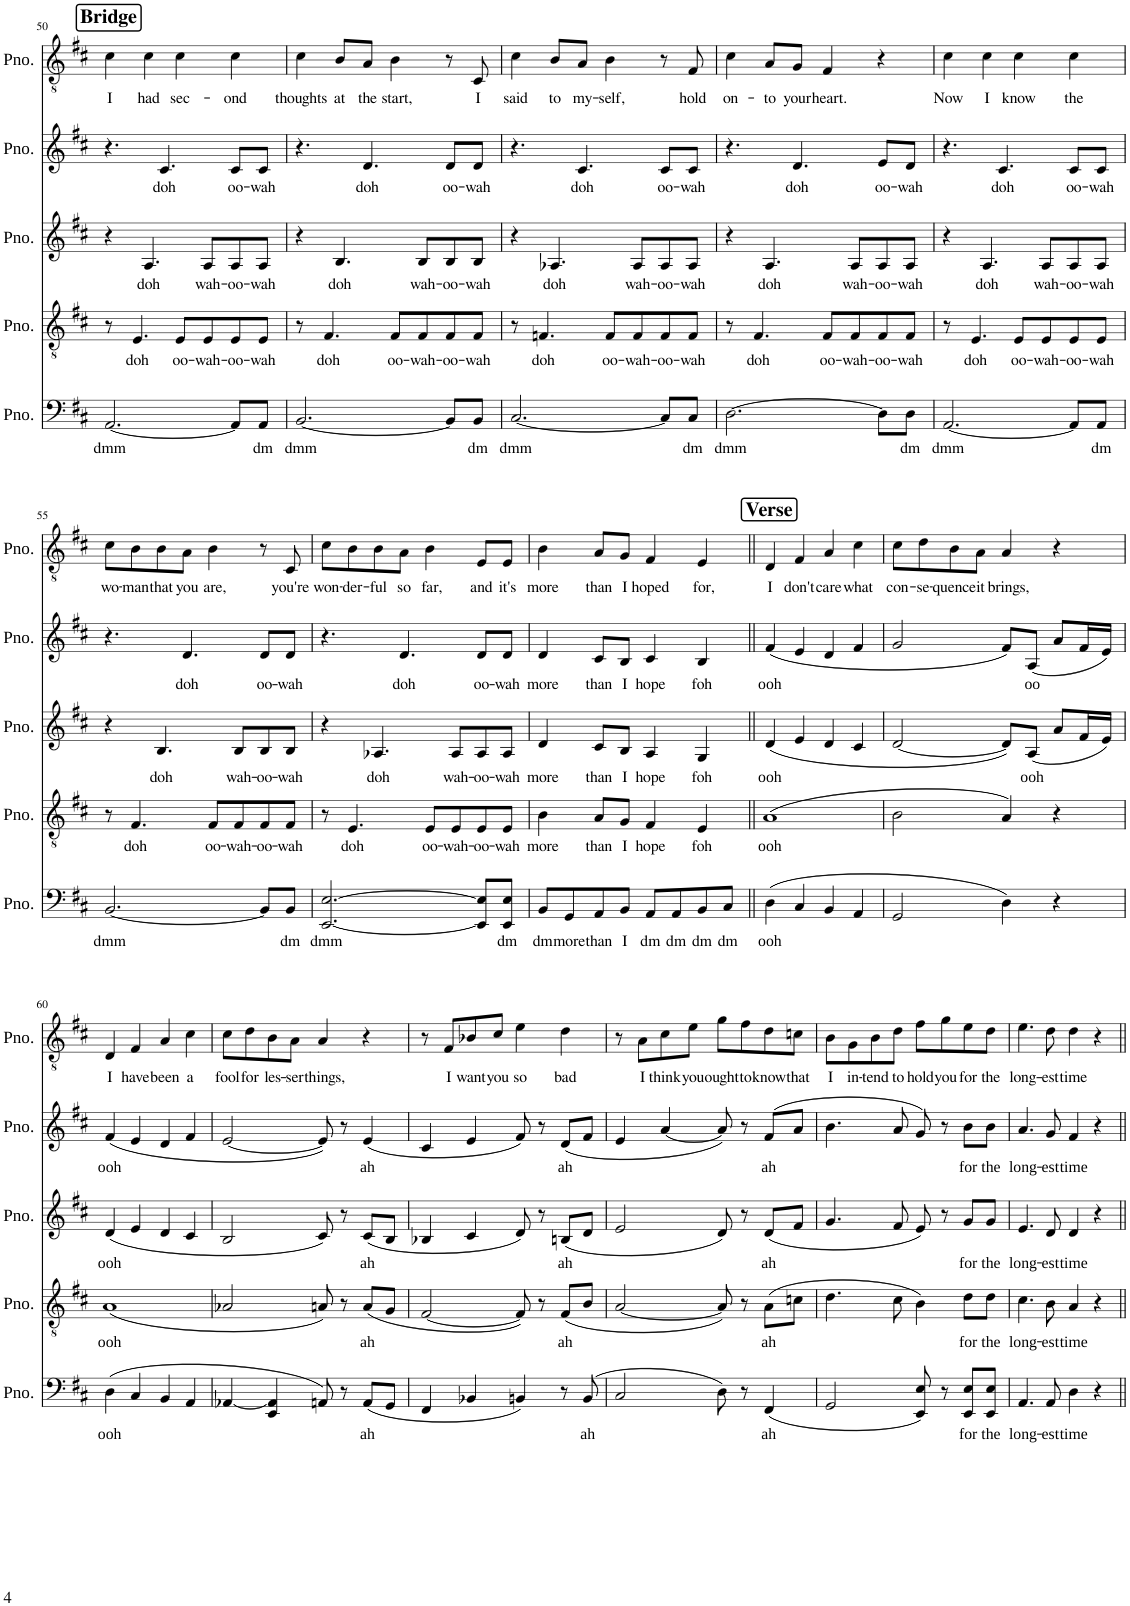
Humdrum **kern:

**kern	**text	**kern	**text	**kern	**text	**kern	**text	**kern	**text
*part5	*part5	*part4	*part4	*part3	*part3	*part2	*part2	*part1	*part1
*staff5	*staff5	*staff4	*staff4	*staff3	*staff3	*staff2	*staff2	*staff1	*staff1
*I"Piano	*	*I"Piano	*	*I"Piano	*	*I"Piano	*	*I"Piano	*
*I'Pno.	*	*I'Pno.	*	*I'Pno.	*	*I'Pno.	*	*I'Pno.	*
!!LO:PB:g=z
*clefF4	*	*clefGv2	*	*clefG2	*	*clefG2	*	*clefGv2	*
*k[f#c#]	*	*k[f#c#]	*	*k[f#c#]	*	*k[f#c#]	*	*k[f#c#]	*
*M4/4	*	*M4/4	*	*M4/4	*	*M4/4	*	*M4/4	*
!!LO:REH:place=s1:a:B:cj:fs=14:t=Bridge
=50	=50	=50	=50	=50	=50	=50	=50	=50	=50
!	!LO:LY:b	!	!	!	!	!	!	!	!LO:LY:b
[2.AA/	dmm	8r	.	4r	.	4.r	.	4c#\	I
!	!	!	!LO:LY:b	!	!	!	!	!	!
.	.	4.E/	doh	.	.	.	.	.	.
!	!	!	!	!	!LO:LY:b	!	!	!	!LO:LY:b
.	.	.	.	4.A/	doh	.	.	4c#\	had
!	!	!	!	!	!	!	!LO:LY:b	!	!
.	.	.	.	.	.	4.c#/	doh	.	.
!	!	!	!LO:LY:b	!	!	!	!	!	!LO:LY:b
.	.	8E/L	oo-	.	.	.	.	4c#\	sec-
!	!	!	!LO:LY:b	!	!LO:LY:b	!	!	!	!
.	.	8E/	-wah-	8A/L	wah-	.	.	.	.
!	!	!	!LO:LY:b	!	!LO:LY:b	!	!LO:LY:b	!	!LO:LY:b
8AA/L]	.	8E/	-oo-	8A/	-oo-	8c#/L	oo-	4c#\	-ond
!	!LO:LY:b	!	!LO:LY:b	!	!LO:LY:b	!	!LO:LY:b	!	!
8AA/J	dm	8E/J	-wah	8A/J	-wah	8c#/J	-wah	.	.
=51	=51	=51	=51	=51	=51	=51	=51	=51	=51
!	!LO:LY:b	!	!	!	!	!	!	!	!LO:LY:b
[2.BB/	dmm	8r	.	4r	.	4.r	.	4c#\	thoughts
!	!	!	!LO:LY:b	!	!	!	!	!	!
.	.	4.F#/	doh	.	.	.	.	.	.
!	!	!	!	!	!LO:LY:b	!	!	!	!LO:LY:b
.	.	.	.	4.B/	doh	.	.	8B/L	at
!	!	!	!	!	!	!	!LO:LY:b	!	!LO:LY:b
.	.	.	.	.	.	4.d/	doh	8A/J	the
!	!	!	!LO:LY:b	!	!	!	!	!	!LO:LY:b
.	.	8F#/L	oo-	.	.	.	.	4B\	start,
!	!	!	!LO:LY:b	!	!LO:LY:b	!	!	!	!
.	.	8F#/	-wah-	8B/L	wah-	.	.	.	.
!	!	!	!LO:LY:b	!	!LO:LY:b	!	!LO:LY:b	!	!
8BB/L]	.	8F#/	-oo-	8B/	-oo-	8d/L	oo-	8r	.
!	!LO:LY:b	!	!LO:LY:b	!	!LO:LY:b	!	!LO:LY:b	!	!LO:LY:b
8BB/J	dm	8F#/J	-wah	8B/J	-wah	8d/J	-wah	8C#/	I
=52	=52	=52	=52	=52	=52	=52	=52	=52	=52
!	!LO:LY:b	!	!	!	!	!	!	!	!LO:LY:b
[2.C#/	dmm	8r	.	4r	.	4.r	.	4c#\	said
!	!	!	!LO:LY:b	!	!	!	!	!	!
.	.	4.Fn/	doh	.	.	.	.	.	.
!	!	!	!	!	!LO:LY:b	!	!	!	!LO:LY:b
.	.	.	.	4.A-X/	doh	.	.	8B/L	to
!	!	!	!	!	!	!	!LO:LY:b	!	!LO:LY:b
.	.	.	.	.	.	4.c#/	doh	8A/J	my-
!	!	!	!LO:LY:b	!	!	!	!	!	!LO:LY:b
.	.	8F/L	oo-	.	.	.	.	4B\	-self,
!	!	!	!LO:LY:b	!	!LO:LY:b	!	!	!	!
.	.	8F/	-wah-	8A-/L	wah-	.	.	.	.
!	!	!	!LO:LY:b	!	!LO:LY:b	!	!LO:LY:b	!	!
8C#/L]	.	8F/	-oo-	8A-/	-oo-	8c#/L	oo-	8r	.
!	!LO:LY:b	!	!LO:LY:b	!	!LO:LY:b	!	!LO:LY:b	!	!LO:LY:b
8C#/J	dm	8F/J	-wah	8A-/J	-wah	8c#/J	-wah	8F#/	hold
=53	=53	=53	=53	=53	=53	=53	=53	=53	=53
!	!LO:LY:b	!	!	!	!	!	!	!	!LO:LY:b
[2.D\	dmm	8r	.	4r	.	4.r	.	4c#\	on-
!	!	!	!LO:LY:b	!	!	!	!	!	!
.	.	4.F#/	doh	.	.	.	.	.	.
!	!	!	!	!	!LO:LY:b	!	!	!	!LO:LY:b
.	.	.	.	4.A/	doh	.	.	8A/L	-to
!	!	!	!	!	!	!	!LO:LY:b	!	!LO:LY:b
.	.	.	.	.	.	4.d/	doh	8G/J	your
!	!	!	!LO:LY:b	!	!	!	!	!	!LO:LY:b
.	.	8F#/L	oo-	.	.	.	.	4F#/	heart.
!	!	!	!LO:LY:b	!	!LO:LY:b	!	!	!	!
.	.	8F#/	-wah-	8A/L	wah-	.	.	.	.
!	!	!	!LO:LY:b	!	!LO:LY:b	!	!LO:LY:b	!	!
8D\L]	.	8F#/	-oo-	8A/	-oo-	8e/L	oo-	4r	.
!	!LO:LY:b	!	!LO:LY:b	!	!LO:LY:b	!	!LO:LY:b	!	!
8D\J	dm	8F#/J	-wah	8A/J	-wah	8d/J	-wah	.	.
=54	=54	=54	=54	=54	=54	=54	=54	=54	=54
!	!LO:LY:b	!	!	!	!	!	!	!	!LO:LY:b
[2.AA/	dmm	8r	.	4r	.	4.r	.	4c#\	Now
!	!	!	!LO:LY:b	!	!	!	!	!	!
.	.	4.E/	doh	.	.	.	.	.	.
!	!	!	!	!	!LO:LY:b	!	!	!	!LO:LY:b
.	.	.	.	4.A/	doh	.	.	4c#\	I
!	!	!	!	!	!	!	!LO:LY:b	!	!
.	.	.	.	.	.	4.c#/	doh	.	.
!	!	!	!LO:LY:b	!	!	!	!	!	!LO:LY:b
.	.	8E/L	oo-	.	.	.	.	4c#\	know
!	!	!	!LO:LY:b	!	!LO:LY:b	!	!	!	!
.	.	8E/	-wah-	8A/L	wah-	.	.	.	.
!	!	!	!LO:LY:b	!	!LO:LY:b	!	!LO:LY:b	!	!LO:LY:b
8AA/L]	.	8E/	-oo-	8A/	-oo-	8c#/L	oo-	4c#\	the
!	!LO:LY:b	!	!LO:LY:b	!	!LO:LY:b	!	!LO:LY:b	!	!
8AA/J	dm	8E/J	-wah	8A/J	-wah	8c#/J	-wah	.	.
!!LO:LB:g=z
=55	=55	=55	=55	=55	=55	=55	=55	=55	=55
!	!LO:LY:b	!	!	!	!	!	!	!	!LO:LY:b
[2.BB/	dmm	8r	.	4r	.	4.r	.	8c#\L	wo-
!	!	!	!LO:LY:b	!	!	!	!	!	!LO:LY:b
.	.	4.F#/	doh	.	.	.	.	8B\	-man
!	!	!	!	!	!LO:LY:b	!	!	!	!LO:LY:b
.	.	.	.	4.B/	doh	.	.	8B\	that
!	!	!	!	!	!	!	!LO:LY:b	!	!LO:LY:b
.	.	.	.	.	.	4.d/	doh	8A\J	you
!	!	!	!LO:LY:b	!	!	!	!	!	!LO:LY:b
.	.	8F#/L	oo-	.	.	.	.	4B\	are,
!	!	!	!LO:LY:b	!	!LO:LY:b	!	!	!	!
.	.	8F#/	-wah-	8B/L	wah-	.	.	.	.
!	!	!	!LO:LY:b	!	!LO:LY:b	!	!LO:LY:b	!	!
8BB/L]	.	8F#/	-oo-	8B/	-oo-	8d/L	oo-	8r	.
!	!LO:LY:b	!	!LO:LY:b	!	!LO:LY:b	!	!LO:LY:b	!	!LO:LY:b
8BB/J	dm	8F#/J	-wah	8B/J	-wah	8d/J	-wah	8C#/	you're
=56	=56	=56	=56	=56	=56	=56	=56	=56	=56
!	!LO:LY:b	!	!	!	!	!	!	!	!LO:LY:b
[2.EE/ [2.E/	dmm	8r	.	4r	.	4.r	.	8c#\L	won-
!	!	!	!LO:LY:b	!	!	!	!	!	!LO:LY:b
.	.	4.E/	doh	.	.	.	.	8B\	-der-
!	!	!	!	!	!LO:LY:b	!	!	!	!LO:LY:b
.	.	.	.	4.A-X/	doh	.	.	8B\	-ful
!	!	!	!	!	!	!	!LO:LY:b	!	!LO:LY:b
.	.	.	.	.	.	4.d/	doh	8A\J	so
!	!	!	!LO:LY:b	!	!	!	!	!	!LO:LY:b
.	.	8E/L	oo-	.	.	.	.	4B\	far,
!	!	!	!LO:LY:b	!	!LO:LY:b	!	!	!	!
.	.	8E/	-wah-	8A-/L	wah-	.	.	.	.
!	!	!	!LO:LY:b	!	!LO:LY:b	!	!LO:LY:b	!	!LO:LY:b
8EE/] 8E/]L	.	8E/	-oo-	8A-/	-oo-	8d/L	oo-	8E/L	and
!	!LO:LY:b	!	!LO:LY:b	!	!LO:LY:b	!	!LO:LY:b	!	!LO:LY:b
8EE/ 8E/J	dm	8E/J	-wah	8A-/J	-wah	8d/J	-wah	8E/J	it's
=57	=57	=57	=57	=57	=57	=57	=57	=57	=57
!	!LO:LY:b	!	!LO:LY:b	!	!LO:LY:b	!	!LO:LY:b	!	!LO:LY:b
8BB/L	dm	4B\	more	4d/	more	4d/	more	4B\	more
!	!LO:LY:b	!	!	!	!	!	!	!	!
8GG/	more	.	.	.	.	.	.	.	.
!	!LO:LY:b	!	!LO:LY:b	!	!LO:LY:b	!	!LO:LY:b	!	!LO:LY:b
8AA/	than	8A/L	than	8c#/L	than	8c#/L	than	8A/L	than
!	!LO:LY:b	!	!LO:LY:b	!	!LO:LY:b	!	!LO:LY:b	!	!LO:LY:b
8BB/J	I	8G/J	I	8B/J	I	8B/J	I	8G/J	I
!	!LO:LY:b	!	!LO:LY:b	!	!LO:LY:b	!	!LO:LY:b	!	!LO:LY:b
8AA/L	dm	4F#/	hope	4A/	hope	4c#/	hope	4F#/	hoped
!	!LO:LY:b	!	!	!	!	!	!	!	!
8AA/	dm	.	.	.	.	.	.	.	.
!	!LO:LY:b	!	!LO:LY:b	!	!LO:LY:b	!	!LO:LY:b	!	!LO:LY:b
8BB/	dm	4E/	foh	4G/	foh	4B/	foh	4E/	for,
!	!LO:LY:b	!	!	!	!	!	!	!	!
8C#/J	dm	.	.	.	.	.	.	.	.
!!LO:REH:place=s1:a:B:cj:fs=14:t=Verse
=58||	=58||	=58||	=58||	=58||	=58||	=58||	=58||	=58||	=58||
!	!LO:LY:b	!	!LO:LY:b	!	!LO:LY:b	!	!LO:LY:b	!	!LO:LY:b
(4D\	ooh	(1A	ooh	(4d/	ooh	(4f#/	ooh	4D/	I
!	!	!	!	!	!	!	!	!	!LO:LY:b
4C#/	.	.	.	4e/	.	4e/	.	4F#/	don't
!	!	!	!	!	!	!	!	!	!LO:LY:b
4BB/	.	.	.	4d/	.	4d/	.	4A/	care
!	!	!	!	!	!	!	!	!	!LO:LY:b
4AA/	.	.	.	4c#/	.	4f#/	.	4c#\	what
=59	=59	=59	=59	=59	=59	=59	=59	=59	=59
!	!	!	!	!	!	!	!	!	!LO:LY:b
2GG/	.	2B\	.	[2d/	.	2g/	.	8c#\L	con-
!	!	!	!	!	!	!	!	!	!LO:LY:b
.	.	.	.	.	.	.	.	8d\	-se-
!	!	!	!	!	!	!	!	!	!LO:LY:b
.	.	.	.	.	.	.	.	8B\	-quence
!	!	!	!	!	!	!	!	!	!LO:LY:b
.	.	.	.	.	.	.	.	8A\J	it
!	!	!	!	!	!	!	!	!	!LO:LY:b
4D\)	.	4A/)	.	8d/L])	.	8f#/L)	.	4A/	brings,
!	!	!	!	!	!LO:LY:b	!	!LO:LY:b	!	!
.	.	.	.	(8A/J	ooh	(8A/J	oo	.	.
4r	.	4r	.	8a/L	.	8a/L	.	4r	.
.	.	.	.	16f#/L	.	16f#/L	.	.	.
.	.	.	.	16e/JJ)	.	16e/JJ)	.	.	.
!!LO:LB:g=z
=60	=60	=60	=60	=60	=60	=60	=60	=60	=60
!	!LO:LY:b	!	!LO:LY:b	!	!LO:LY:b	!	!LO:LY:b	!	!LO:LY:b
(4D\	ooh	(1A	ooh	(4d/	ooh	(4f#/	ooh	4D/	I
!	!	!	!	!	!	!	!	!	!LO:LY:b
4C#/	.	.	.	4e/	.	4e/	.	4F#/	have
!	!	!	!	!	!	!	!	!	!LO:LY:b
4BB/	.	.	.	4d/	.	4d/	.	4A/	been
!	!	!	!	!	!	!	!	!	!LO:LY:b
4AA/	.	.	.	4c#/	.	4f#/	.	4c#\	a
=61	=61	=61	=61	=61	=61	=61	=61	=61	=61
!	!	!	!	!	!	!	!	!	!LO:LY:b
[4AA-X/	.	2A-X/	.	2B/	.	[2e/	.	8c#\L	fool
!	!	!	!	!	!	!	!	!	!LO:LY:b
.	.	.	.	.	.	.	.	8d\	for
!	!	!	!	!	!	!	!	!	!LO:LY:b
4EE/ 4AA-/]	.	.	.	.	.	.	.	8B\	les-
!	!	!	!	!	!	!	!	!	!LO:LY:b
.	.	.	.	.	.	.	.	8A\J	-ser
!	!	!	!	!	!	!	!	!	!LO:LY:b
8AAn/)	.	8An/)	.	8c#/)	.	8e/])	.	4A/	things,
8r	.	8r	.	8r	.	8r	.	.	.
!	!LO:LY:b	!	!LO:LY:b	!	!LO:LY:b	!	!LO:LY:b	!	!
(8AA/L	ah	(8A/L	ah	(8c#/L	ah	(4e/	ah	4r	.
8GG/J	.	8G/J	.	8B/J	.	.	.	.	.
=62	=62	=62	=62	=62	=62	=62	=62	=62	=62
4FF#/	.	[2F#/	.	4B-X/	.	4c#/	.	8r	.
!	!	!	!	!	!	!	!	!	!LO:LY:b
.	.	.	.	.	.	.	.	8F#/L	I
!	!	!	!	!	!	!	!	!	!LO:LY:b
4BB-X/	.	.	.	4c#/	.	4e/	.	8B-X/	want
!	!	!	!	!	!	!	!	!	!LO:LY:b
.	.	.	.	.	.	.	.	8c#/J	you
!	!	!	!	!	!	!	!	!	!LO:LY:b
4BBn/)	.	8F#/])	.	8d/)	.	8f#/)	.	4e\	so
.	.	8r	.	8r	.	8r	.	.	.
!	!	!	!LO:LY:b	!	!LO:LY:b	!	!LO:LY:b	!	!LO:LY:b
8r	.	(8F#/L	ah	(8Bn/L	ah	(8d/L	ah	4d\	bad
!	!LO:LY:b	!	!	!	!	!	!	!	!
(8BB/	ah	8B/J	.	8d/J	.	8f#/J	.	.	.
=63	=63	=63	=63	=63	=63	=63	=63	=63	=63
2C#/	.	[2A/	.	2e/	.	4e/	.	8r	.
!	!	!	!	!	!	!	!	!	!LO:LY:b
.	.	.	.	.	.	.	.	8A\L	I
!	!	!	!	!	!	!	!	!	!LO:LY:b
.	.	.	.	.	.	[4a/	.	8c#\	think
!	!	!	!	!	!	!	!	!	!LO:LY:b
.	.	.	.	.	.	.	.	8e\J	you
!	!	!	!	!	!	!	!	!	!LO:LY:b
8D\)	.	8A/])	.	8d/)	.	8a/])	.	8g\L	ought
!	!	!	!	!	!	!	!	!	!LO:LY:b
8r	.	8r	.	8r	.	8r	.	8f#\	to
!	!LO:LY:b	!	!LO:LY:b	!	!LO:LY:b	!	!LO:LY:b	!	!LO:LY:b
(4FF#/	ah	(8A\L	ah	(8d/L	ah	(8f#/L	ah	8d\	know
!	!	!	!	!	!	!	!	!	!LO:LY:b
.	.	8cn\J	.	8f#/J	.	8a/J	.	8cn\J	that
=64	=64	=64	=64	=64	=64	=64	=64	=64	=64
!	!	!	!	!	!	!	!	!	!LO:LY:b
2GG/	.	4.d\	.	4.g/	.	4.b\	.	8B\L	I
!	!	!	!	!	!	!	!	!	!LO:LY:b
.	.	.	.	.	.	.	.	8G\	in-
!	!	!	!	!	!	!	!	!	!LO:LY:b
.	.	.	.	.	.	.	.	8B\	-tend
!	!	!	!	!	!	!	!	!	!LO:LY:b
.	.	8c#\	.	8f#/	.	8a/	.	8d\J	to
!	!	!	!	!	!	!	!	!	!LO:LY:b
8EE/ 8E/)	.	4B\)	.	8e/)	.	8g/)	.	8f#\L	hold
!	!	!	!	!	!	!	!	!	!LO:LY:b
8r	.	.	.	8r	.	8r	.	8g\	you
!	!LO:LY:b	!	!LO:LY:b	!	!LO:LY:b	!	!LO:LY:b	!	!LO:LY:b
8EE/ 8E/L	for	8d\L	for	8g/L	for	8b\L	for	8e\	for
!	!LO:LY:b	!	!LO:LY:b	!	!LO:LY:b	!	!LO:LY:b	!	!LO:LY:b
8EE/ 8E/J	the	8d\J	the	8g/J	the	8b\J	the	8d\J	the
=65	=65	=65	=65	=65	=65	=65	=65	=65	=65
!	!LO:LY:b	!	!LO:LY:b	!	!LO:LY:b	!	!LO:LY:b	!	!LO:LY:b
4.AA/	long-	4.c#\	long-	4.e/	long-	4.a/	long-	4.e\	long-
!	!LO:LY:b	!	!LO:LY:b	!	!LO:LY:b	!	!LO:LY:b	!	!LO:LY:b
8AA/	-est	8B\	-est	8d/	-est	8g/	-est	8d\	-est
!	!LO:LY:b	!	!LO:LY:b	!	!LO:LY:b	!	!LO:LY:b	!	!LO:LY:b
4D\	time	4A/	time	4d/	time	4f#/	time	4d\	time
4r	.	4r	.	4r	.	4r	.	4r	.
=||	=||	=||	=||	=||	=||	=||	=||	=||	=||
*-	*-	*-	*-	*-	*-	*-	*-	*-	*-
